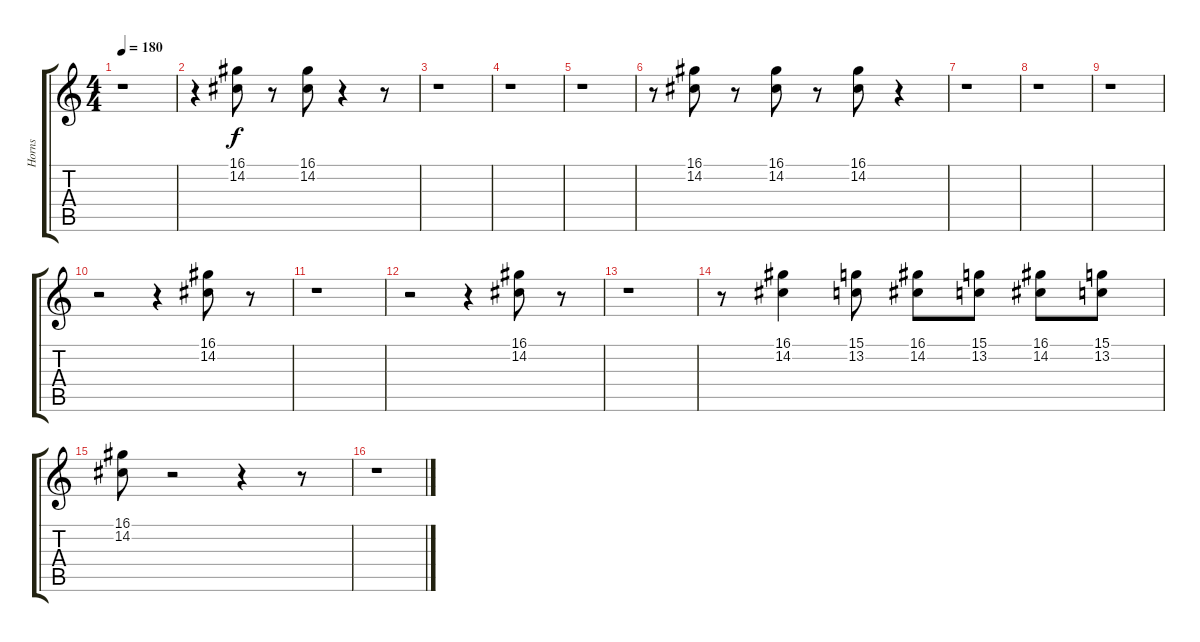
\track ("Horns" "Horns") {instrument trumpet}
\staff {score tabs}
\tuning (E4 B3 G3 D3 A2 E2) {hide}
\ts (4 4)
\tempo 180
\clef g2
\ks c
r.1{dy f} |
r.4 (16.1 14.2).8 r.8 (16.1 14.2).8 r.4 r.8 |
r.1 |
r.1 |
r.1 |
r.8 (16.1 14.2).8 r.8 (16.1 14.2).8 r.8 (16.1 14.2).8 r.4 |
r.1 |
r.1 |
r.1 |
r.2 r.4 (16.1 14.2).8 r.8 |
r.1 |
r.2 r.4 (16.1 14.2).8 r.8 |
r.1 |
r.8 (16.1 14.2).4 (15.1 13.2).8 (16.1 14.2).8 (15.1 13.2).8 (16.1 14.2).8 (15.1 13.2).8 |
(16.1 14.2).8 r.2 r.4 r.8 |
r.1
